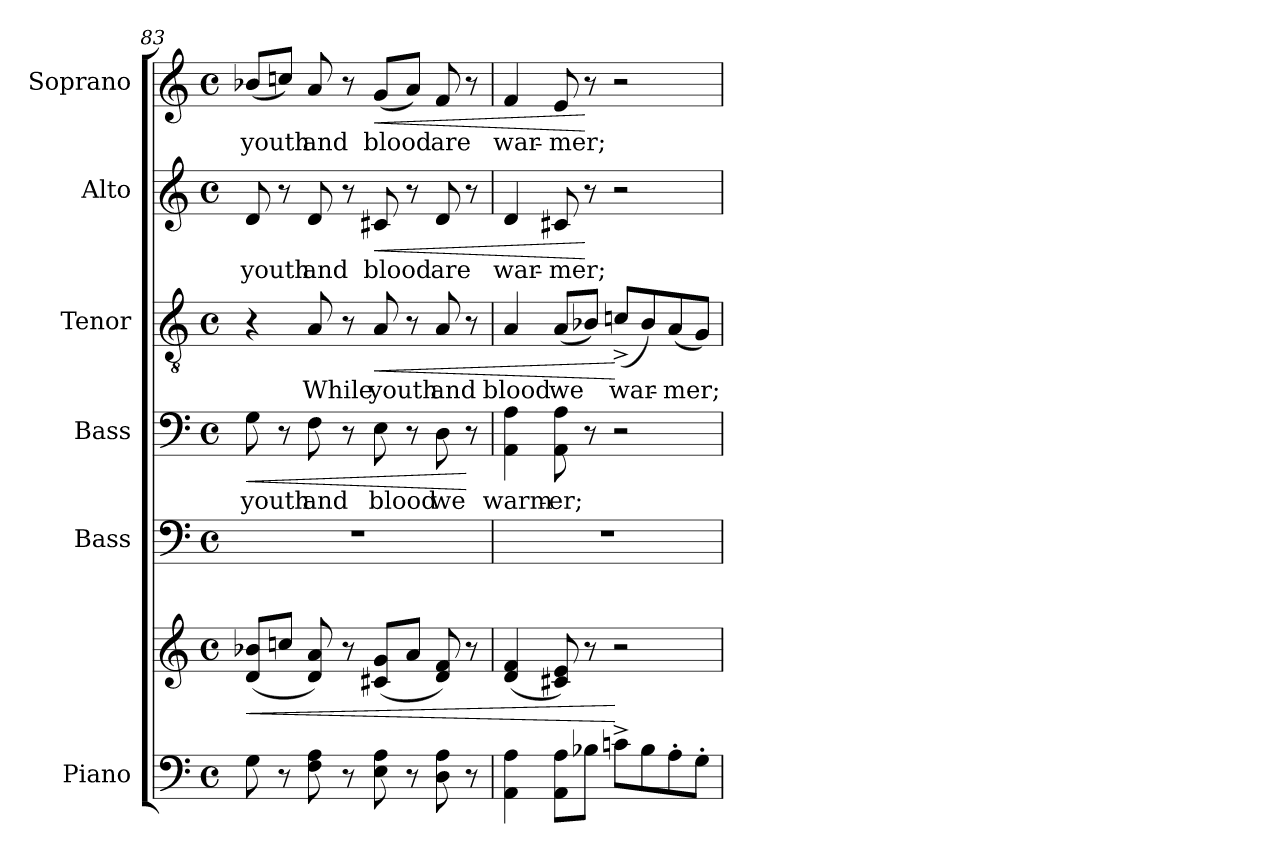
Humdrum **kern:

**kern	**kern	**dynam	**kern	**kern	**text	**dynam	**kern	**text	**dynam	**kern	**text	**dynam	**kern	**text	**dynam
*part6	*part6	*part6	*part5	*part4	*part4	*part4	*part3	*part3	*part3	*part2	*part2	*part2	*part1	*part1	*part1
*staff7	*staff6	*staff6/7	*staff5	*staff4	*staff4	*staff4	*staff3	*staff3	*staff3	*staff2	*staff2	*staff2	*staff1	*staff1	*staff1
*I"Piano	*	*	*I"Bass	*I"Bass	*	*	*I"Tenor	*	*	*I"Alto	*	*	*I"Soprano	*	*
*I'Pno.	*	*	*I'B.	*I'B.	*	*	*I'T.	*	*	*I'A.	*	*	*I'S.	*	*
*clefF4	*clefG2	*	*clefF4	*clefF4	*	*	*clefGv2	*	*	*clefG2	*	*	*clefG2	*	*
*	*	*	*	*	*	*	*ITrd7c12	*	*	*	*	*	*	*	*
*k[]	*k[]	*	*k[]	*k[]	*	*	*k[]	*	*	*k[]	*	*	*k[]	*	*
*C:	*C:	*	*C:	*C:	*	*	*C:	*	*	*C:	*	*	*C:	*	*
*M4/4	*M4/4	*	*M4/4	*M4/4	*	*	*M4/4	*	*	*M4/4	*	*	*M4/4	*	*
*met(c)	*met(c)	*	*met(c)	*met(c)	*	*	*met(c)	*	*	*met(c)	*	*	*met(c)	*	*
=83	=83	=83	=83	=83	=83	=83	=83	=83	=83	=83	=83	=83	=83	=83	=83
!	!	!LO:HP:b	!	!	!	!	!	!	!	!	!	!	!	!	!
!	!	!	!	!	!LO:LY:b:color=#000000	!LO:HP:b	!	!	!	!	!	!	!	!	!
!	!	!	!	!	!	!	!	!	!	!	!LO:LY:b:color=#000000	!	!	!	!
!	!	!	!	!	!	!	!	!	!	!	!	!	!	!LO:LY:b:color=#000000	!
8Gi\	(8di/ 8b-XiL	<	1r	8Gi\	youth	<	4r	.	.	8di/	youth	.	(8b-Xi/L	youth	.
8r	8ccni/J	.	.	8r	.	.	.	.	.	8r	.	.	8ccni/J)	.	.
!	!	!	!	!	!LO:LY:b:color=#000000	!	!	!	!	!	!	!	!	!	!
!	!	!	!	!	!	!	!	!LO:LY:b:color=#000000	!	!	!	!	!	!	!
!	!	!	!	!	!	!	!	!	!	!	!LO:LY:b:color=#000000	!	!	!	!
!	!	!	!	!	!	!	!	!	!	!	!	!	!	!LO:LY:b:color=#000000	!
8Fi\ 8Ai	8di/ 8ai)	.	.	8Fi\	and	.	8AAi/	While	.	8di/	and	.	8ai/	and	.
8r	8r	.	.	8r	.	.	8r	.	.	8r	.	.	8r	.	.
!	!	!	!	!	!LO:LY:b:color=#000000	!	!	!	!	!	!	!	!	!	!
!	!	!	!	!	!	!	!	!LO:LY:b:color=#000000	!LO:HP:b	!	!	!	!	!	!
!	!	!	!	!	!	!	!	!	!	!	!LO:LY:b:color=#000000	!LO:HP:b	!	!	!
!	!	!	!	!	!	!	!	!	!	!	!	!	!	!LO:LY:b:color=#000000	!LO:HP:b
8Ei\ 8Ai	(8c#Xi/ 8giL	.	.	8Ei\	blood	.	8AAi/	youth	<	8c#Xi/	blood	<	(8gi/L	blood	<
8r	8ai/J	.	.	8r	.	.	8r	.	.	8r	.	.	8ai/J)	.	.
!	!	!	!	!	!LO:LY:b:color=#000000	!	!	!	!	!	!	!	!	!	!
!	!	!	!	!	!	!	!	!LO:LY:b:color=#000000	!	!	!	!	!	!	!
!	!	!	!	!	!	!	!	!	!	!	!LO:LY:b:color=#000000	!	!	!	!
!	!	!	!	!	!	!	!	!	!	!	!	!	!	!LO:LY:b:color=#000000	!
8Di\ 8Ai	8di/ 8fi)	.	.	8Di\	we	.	8AAi/	and	.	8di/	are	.	8fi/	are	.
8r	8r	.	.	8r	.	[	8r	.	.	8r	.	.	8r	.	.
=84	=84	=84	=84	=84	=84	=84	=84	=84	=84	=84	=84	=84	=84	=84	=84
!	!	!	!	!	!LO:LY:b:color=#000000	!	!	!	!	!	!	!	!	!	!
!	!	!	!	!	!	!	!	!LO:LY:b:color=#000000	!	!	!	!	!	!	!
!	!	!	!	!	!	!	!	!	!	!	!LO:LY:b:color=#000000	!	!	!	!
!	!	!	!	!	!	!	!	!	!	!	!	!	!	!LO:LY:b:color=#000000	!
4AAi\ 4Ai	(4di/ 4fi	.	1r	4AAi\ 4Ai	warm-	.	4AAi/	blood	.	4di/	war-	.	4fi/	war-	.
!	!	!	!	!	!LO:LY:b:color=#000000	!	!	!	!	!	!	!	!	!	!
!	!	!	!	!	!	!	!	!LO:LY:b:color=#000000	!	!	!	!	!	!	!
!	!	!	!	!	!	!	!	!	!	!	!LO:LY:b:color=#000000	!	!	!	!
!	!	!	!	!	!	!	!	!	!	!	!	!	!	!LO:LY:b:color=#000000	!
8AAi\ 8AiL	8c#Xi/ 8ei)	.	.	8AAi\ 8Ai	-er;	.	(8AAi/L	we	.	8c#Xi/	-mer;	.	8ei/	-mer;	.
8B-Xi\J	8r	.	.	8r	.	.	8BB-Xi/J)	.	.	8r	.	[	8r	.	[
!	!	!	!	!	!	!	!	!LO:LY:b:color=#000000	!	!	!	!	!	!	!
8cn^i\L	2r	[	.	2r	.	.	(8Cn^i/L	war-	[	2r	.	.	2r	.	.
8B-i\	.	.	.	.	.	.	8BB-i/)	.	.	.	.	.	.	.	.
!	!	!	!	!	!	!	!	!LO:LY:b:color=#000000	!	!	!	!	!	!	!
8A'i\	.	.	.	.	.	.	(8AAi/	-mer;	.	.	.	.	.	.	.
8G'i\J	.	.	.	.	.	.	8GGi/J)	.	.	.	.	.	.	.	.
=	=	=	=	=	=	=	=	=	=	=	=	=	=	=	=
*-	*-	*-	*-	*-	*-	*-	*-	*-	*-	*-	*-	*-	*-	*-	*-
